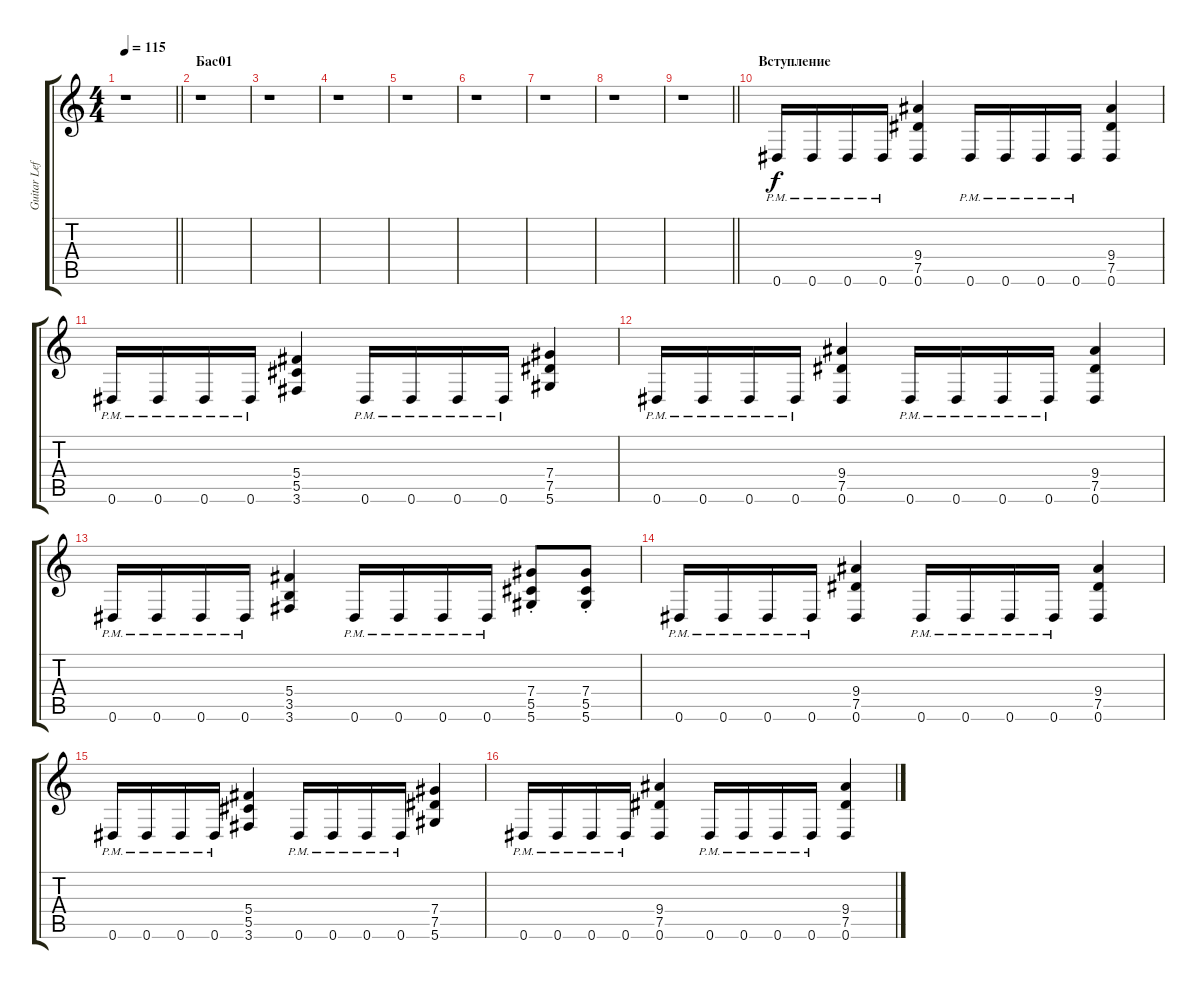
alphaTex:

\track ("Guitar Left" "Guitar Lef") {instrument distortionguitar}
\staff {score tabs}
\tuning (Eb4 Bb3 Gb3 Db3 Ab2 Eb2) {hide}
\ts (4 4)
\tempo 115
\clef g2
\barLineRight lightlight
\ks c
r.1{dy f instrument distortionguitar} |
\section ("" "Бас01")
r.1 |
r.1 |
r.1 |
r.1 |
r.1 |
r.1 |
r.1 |
\barLineRight lightlight
r.1 |
\section ("" "Вступление")
0.6{pm}.16 0.6{pm}.16 0.6{pm}.16 0.6{pm}.16 (9.4 7.5 0.6).4 0.6{pm}.16 0.6{pm}.16 0.6{pm}.16 0.6{pm}.16 (9.4 7.5 0.6).4 |
0.6{pm}.16 0.6{pm}.16 0.6{pm}.16 0.6{pm}.16 (5.4 5.5 3.6).4 0.6{pm}.16 0.6{pm}.16 0.6{pm}.16 0.6{pm}.16 (7.4 7.5 5.6).4 |
0.6{pm}.16 0.6{pm}.16 0.6{pm}.16 0.6{pm}.16 (9.4 7.5 0.6).4 0.6{pm}.16 0.6{pm}.16 0.6{pm}.16 0.6{pm}.16 (9.4 7.5 0.6).4 |
0.6{pm}.16 0.6{pm}.16 0.6{pm}.16 0.6{pm}.16 (5.4 3.5 3.6).4 0.6{pm}.16 0.6{pm}.16 0.6{pm}.16 0.6{pm}.16 (7.4{st} 5.5{st} 5.6{st}).8 (7.4{st} 5.5{st} 5.6{st}).8 |
0.6{pm}.16 0.6{pm}.16 0.6{pm}.16 0.6{pm}.16 (9.4 7.5 0.6).4 0.6{pm}.16 0.6{pm}.16 0.6{pm}.16 0.6{pm}.16 (9.4 7.5 0.6).4 |
0.6{pm}.16 0.6{pm}.16 0.6{pm}.16 0.6{pm}.16 (5.4 5.5 3.6).4 0.6{pm}.16 0.6{pm}.16 0.6{pm}.16 0.6{pm}.16 (7.4 7.5 5.6).4 |
0.6{pm}.16 0.6{pm}.16 0.6{pm}.16 0.6{pm}.16 (9.4 7.5 0.6).4 0.6{pm}.16 0.6{pm}.16 0.6{pm}.16 0.6{pm}.16 (9.4 7.5 0.6).4
